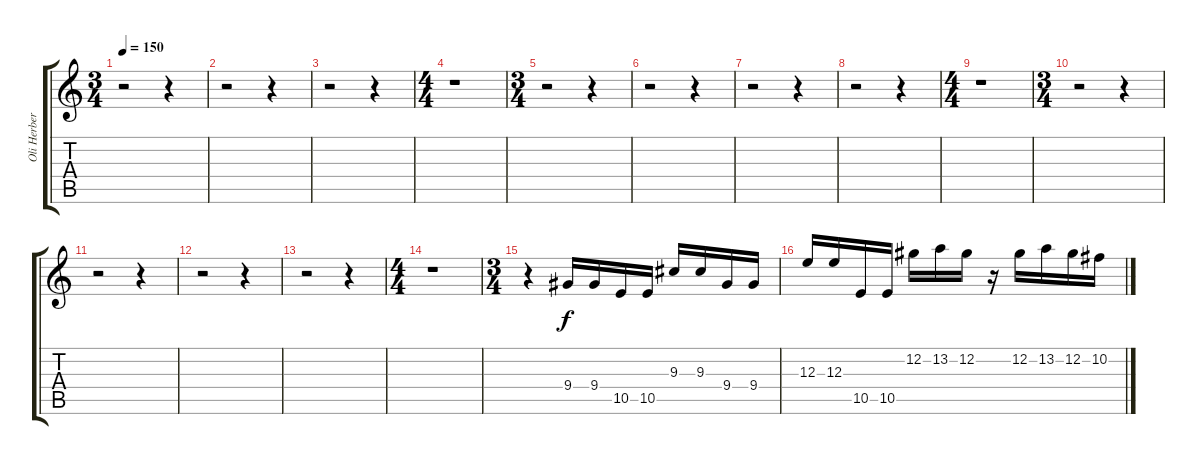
\track ("Oli Herbert (Harmony)" "Oli Herber") {instrument overdrivenguitar}
\staff {score tabs}
\tuning (Db4 Ab3 E3 B2 Gb2 Db2) {hide}
\ts (3 4)
\tempo 150
\clef g2
\ks c
r.2{dy f} r.4 |
r.2 r.4 |
r.2 r.4 |
\ts (4 4)
r.1 |
\ts (3 4)
r.2 r.4 |
r.2 r.4 |
r.2 r.4 |
r.2 r.4 |
\ts (4 4)
r.1 |
\ts (3 4)
r.2 r.4 |
r.2 r.4 |
r.2 r.4 |
r.2 r.4 |
\ts (4 4)
r.1 |
\ts (3 4)
r.4 9.4.16 9.4.16 10.5.16 10.5.16 9.3.16 9.3.16 9.4.16 9.4.16 |
12.3.16 12.3.16 10.5.16 10.5.16 12.2.16 13.2.16 12.2.16 r.16 12.2.16 13.2.16 12.2.16 10.2.16
